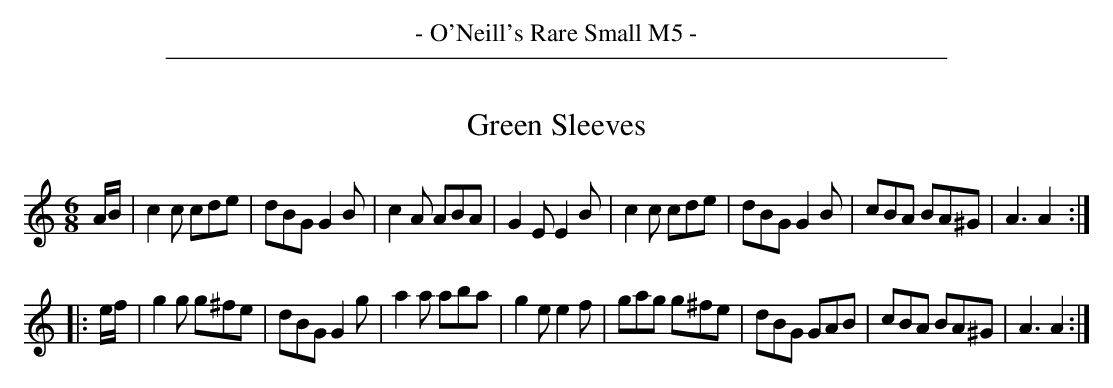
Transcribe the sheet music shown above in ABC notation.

X:1
T: Green Sleeves
M: 6/8
L: 1/8
K: Am
A/B/ |\
c2c cde | dBG G2B | c2A ABA | G2E E2B |\
c2c cde | dBG G2B | cBA BA^G | A3 A2 ::
e/f/ |\
g2g g^fe | dBG G2g | a2a aba | g2e e2f |\
gag g^fe | dBG GAB | cBA BA^G | A3 A2 :|
